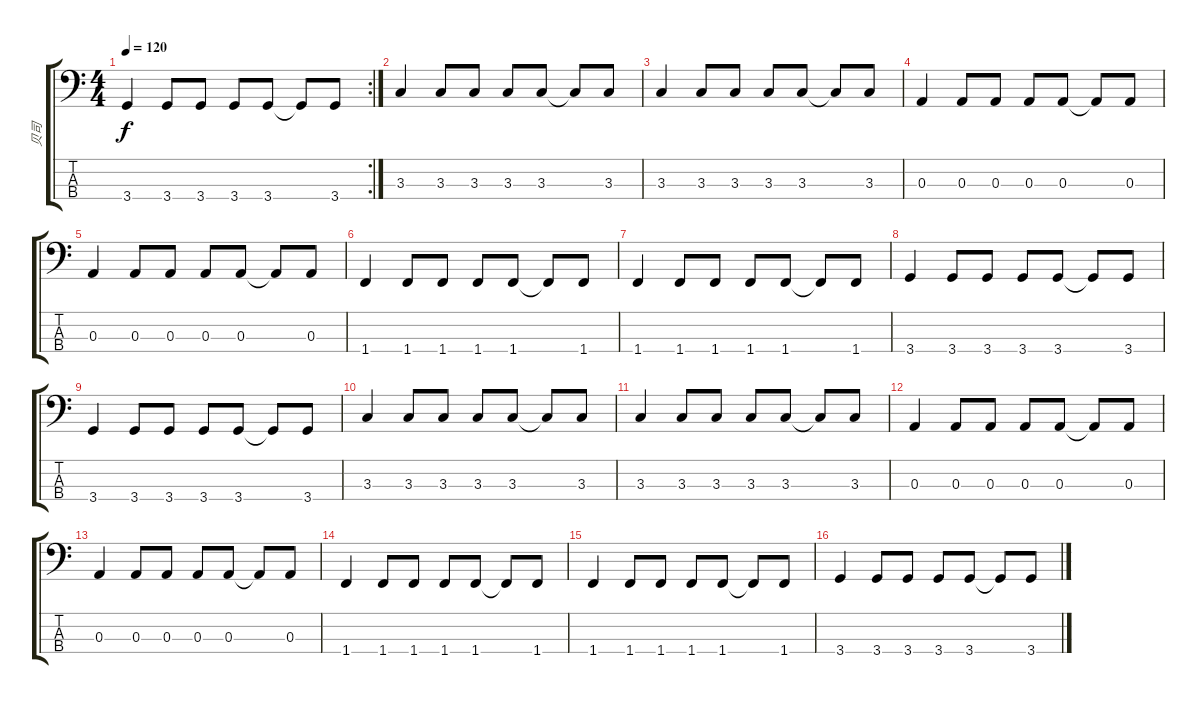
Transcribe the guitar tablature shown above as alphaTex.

\track ("贝司" "贝司") {instrument electricbassfinger}
\staff {score tabs}
\tuning (G2 D2 A1 E1) {hide}
\rc 2
\ts (4 4)
\tempo 120
\clef f4
\ks c
3.4.4{dy f} 3.4.8 3.4.8 3.4.8 3.4.8 3.4{t}.8 3.4.8 |
3.3.4 3.3.8 3.3.8 3.3.8 3.3.8 3.3{t}.8 3.3.8 |
3.3.4 3.3.8 3.3.8 3.3.8 3.3.8 3.3{t}.8 3.3.8 |
0.3.4 0.3.8 0.3.8 0.3.8 0.3.8 0.3{t}.8 0.3.8 |
0.3.4 0.3.8 0.3.8 0.3.8 0.3.8 0.3{t}.8 0.3.8 |
1.4.4 1.4.8 1.4.8 1.4.8 1.4.8 1.4{t}.8 1.4.8 |
1.4.4 1.4.8 1.4.8 1.4.8 1.4.8 1.4{t}.8 1.4.8 |
3.4.4 3.4.8 3.4.8 3.4.8 3.4.8 3.4{t}.8 3.4.8 |
3.4.4 3.4.8 3.4.8 3.4.8 3.4.8 3.4{t}.8 3.4.8 |
3.3.4 3.3.8 3.3.8 3.3.8 3.3.8 3.3{t}.8 3.3.8 |
3.3.4 3.3.8 3.3.8 3.3.8 3.3.8 3.3{t}.8 3.3.8 |
0.3.4 0.3.8 0.3.8 0.3.8 0.3.8 0.3{t}.8 0.3.8 |
0.3.4 0.3.8 0.3.8 0.3.8 0.3.8 0.3{t}.8 0.3.8 |
1.4.4 1.4.8 1.4.8 1.4.8 1.4.8 1.4{t}.8 1.4.8 |
1.4.4 1.4.8 1.4.8 1.4.8 1.4.8 1.4{t}.8 1.4.8 |
3.4.4 3.4.8 3.4.8 3.4.8 3.4.8 3.4{t}.8 3.4.8
